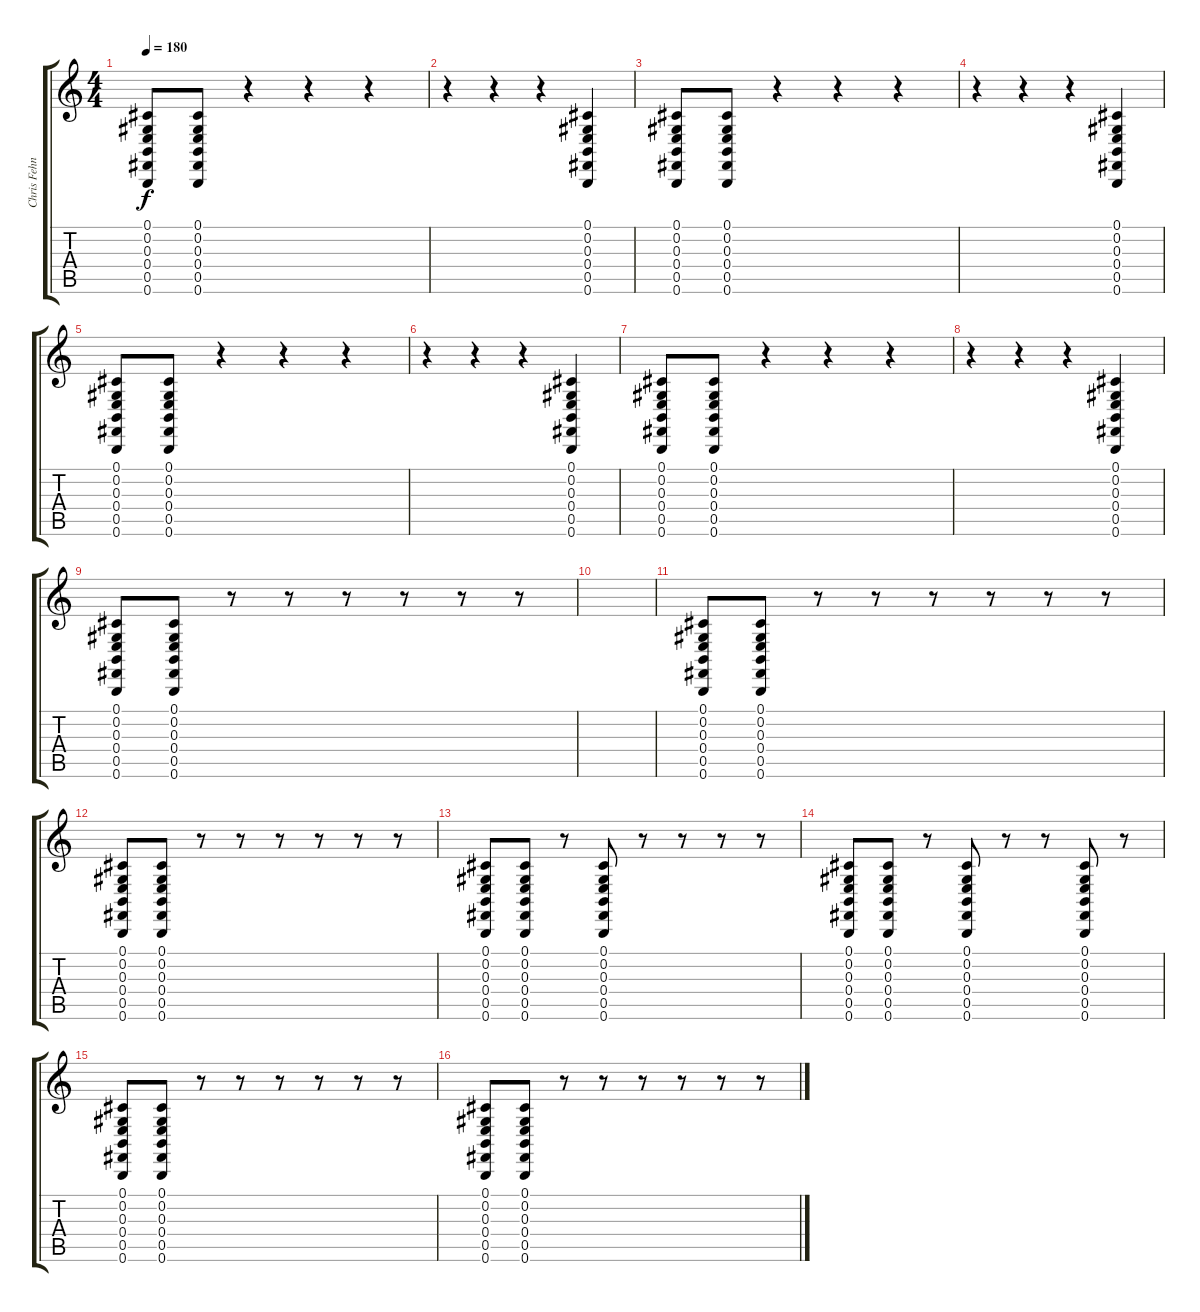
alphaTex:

\track ("Chris Fehn" "Chris Fehn") {instrument melodictom}
\staff {score tabs}
\tuning (Db4 Ab3 E3 B2 Gb2 B1) {hide}
\ts (4 4)
\tempo 180
\clef g2
\ks c
(0.1 0.2 0.3 0.4 0.5 0.6).8{dy f} (0.1 0.2 0.3 0.4 0.5 0.6).8 r.4 r.4 r.4 |
r.4 r.4 r.4 (0.1 0.2 0.3 0.4 0.5 0.6).4 |
(0.1 0.2 0.3 0.4 0.5 0.6).8 (0.1 0.2 0.3 0.4 0.5 0.6).8 r.4 r.4 r.4 |
r.4 r.4 r.4 (0.1 0.2 0.3 0.4 0.5 0.6).4 |
(0.1 0.2 0.3 0.4 0.5 0.6).8 (0.1 0.2 0.3 0.4 0.5 0.6).8 r.4 r.4 r.4 |
r.4 r.4 r.4 (0.1 0.2 0.3 0.4 0.5 0.6).4 |
(0.1 0.2 0.3 0.4 0.5 0.6).8 (0.1 0.2 0.3 0.4 0.5 0.6).8 r.4 r.4 r.4 |
r.4 r.4 r.4 (0.1 0.2 0.3 0.4 0.5 0.6).4 |
(0.1 0.2 0.3 0.4 0.5 0.6).8 (0.1 0.2 0.3 0.4 0.5 0.6).8 r.8 r.8 r.8 r.8 r.8 r.8 |
|
(0.1 0.2 0.3 0.4 0.5 0.6).8 (0.1 0.2 0.3 0.4 0.5 0.6).8 r.8 r.8 r.8 r.8 r.8 r.8 |
(0.1 0.2 0.3 0.4 0.5 0.6).8 (0.1 0.2 0.3 0.4 0.5 0.6).8 r.8 r.8 r.8 r.8 r.8 r.8 |
(0.1 0.2 0.3 0.4 0.5 0.6).8 (0.1 0.2 0.3 0.4 0.5 0.6).8 r.8 (0.1 0.2 0.3 0.4 0.5 0.6).8 r.8 r.8 r.8 r.8 |
(0.1 0.2 0.3 0.4 0.5 0.6).8 (0.1 0.2 0.3 0.4 0.5 0.6).8 r.8 (0.1 0.2 0.3 0.4 0.5 0.6).8 r.8 r.8 (0.1 0.2 0.3 0.4 0.5 0.6).8 r.8 |
(0.1 0.2 0.3 0.4 0.5 0.6).8 (0.1 0.2 0.3 0.4 0.5 0.6).8 r.8 r.8 r.8 r.8 r.8 r.8 |
(0.1 0.2 0.3 0.4 0.5 0.6).8 (0.1 0.2 0.3 0.4 0.5 0.6).8 r.8 r.8 r.8 r.8 r.8 r.8
